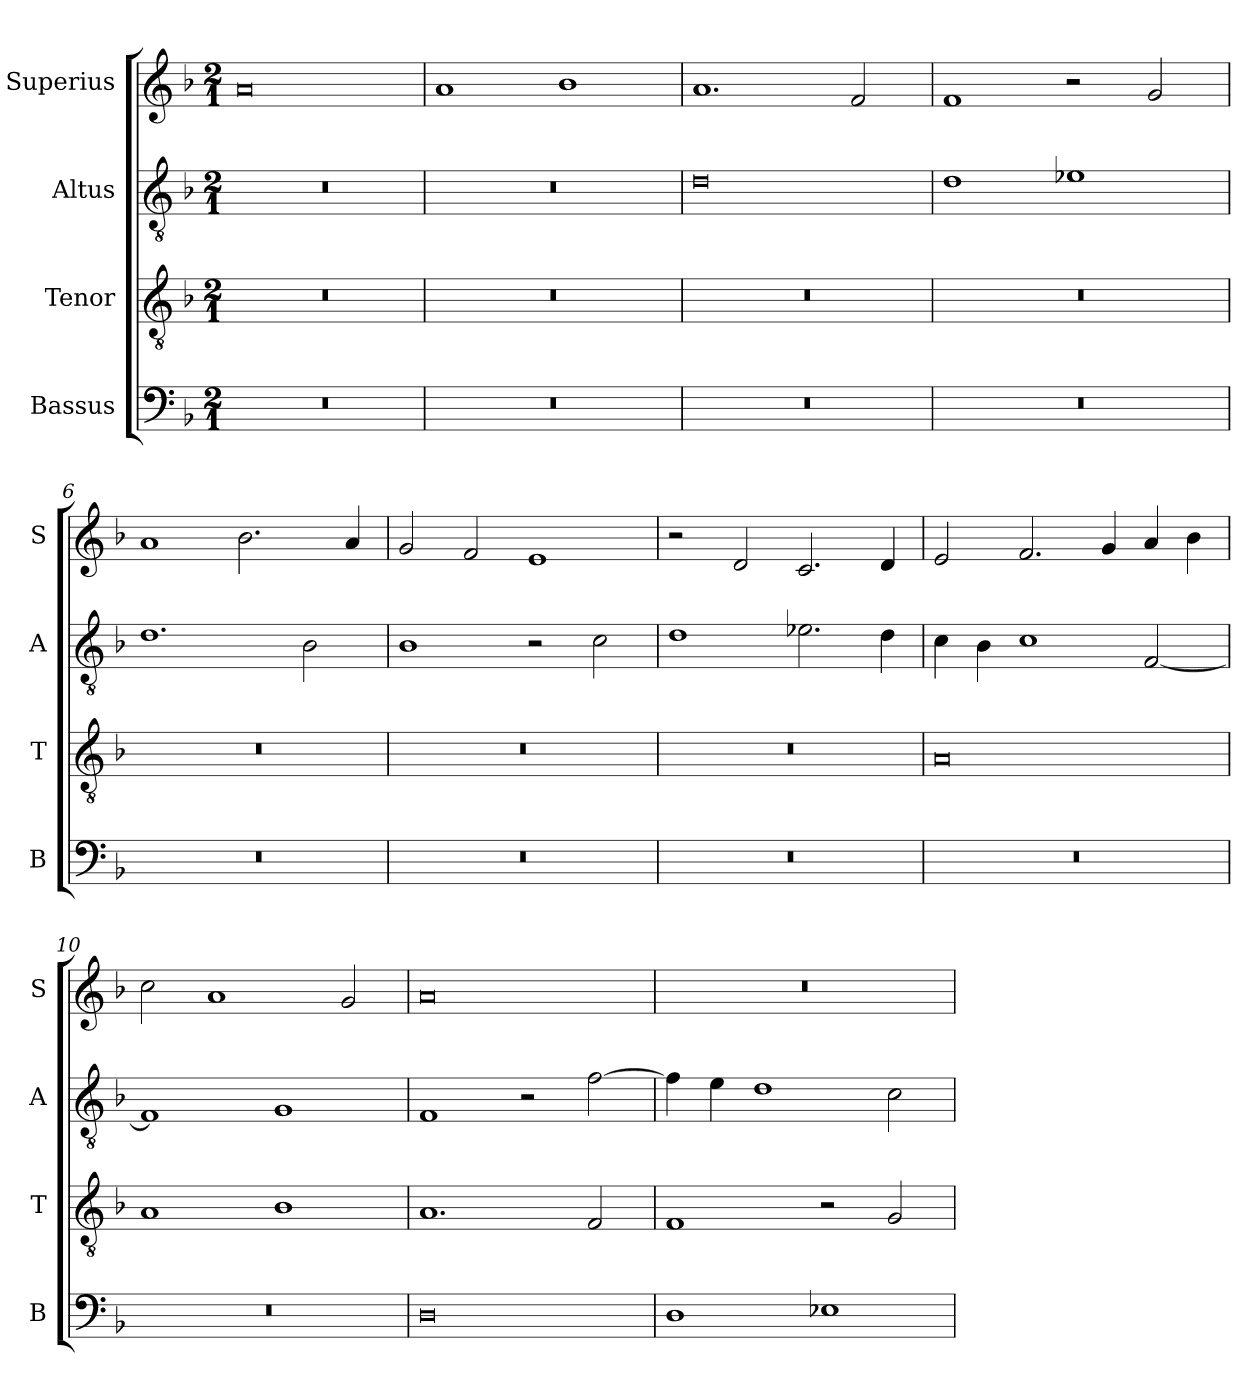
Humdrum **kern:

**kern	**kern	**kern	**kern
*part4	*part3	*part2	*part1
*staff4	*staff3	*staff2	*staff1
*I"Bassus	*I"Tenor	*I"Altus	*I"Superius
*I'B	*I'T	*I'A	*I'S
*clefF4	*clefGv2	*clefGv2	*clefG2
*k[b-]	*k[b-]	*k[b-]	*k[b-]
*M2/1	*M2/1	*M2/1	*M2/1
=	=	=	=
0r	0r	0r	0a
=3	=3	=3	=3
0r	0r	0r	1a
.	.	.	1b-
=4	=4	=4	=4
0r	0r	0d	1.a
.	.	.	2f
=5	=5	=5	=5
0r	0r	1d	1f
.	.	1e-X	2r
.	.	.	2g
=6	=6	=6	=6
0r	0r	1.d	1a
.	.	.	2.b-
.	.	2B-	.
.	.	.	4a
=7	=7	=7	=7
0r	0r	1B-	2g
.	.	.	2f
.	.	2r	1e
.	.	2c	.
=8	=8	=8	=8
0r	0r	1d	2r
.	.	.	2d
.	.	2.e-X	2.c
.	.	4d	4d
=9	=9	=9	=9
0r	0A	4c	2e
.	.	4B-	.
.	.	1c	2.f
.	.	.	4g
.	.	[2F	4a
.	.	.	4b-
=10	=10	=10	=10
0r	1A	1F]	2cc
.	.	.	1a
.	1B-	1G	.
.	.	.	2g
=11	=11	=11	=11
0D	1.A	1F	0a
.	.	2r	.
.	2F	[2f	.
=12	=12	=12	=12
1D	1F	4f]	0r
.	.	4e	.
.	.	1d	.
1E-X	2r	.	.
.	2G	2c	.
=	=	=	=
*-	*-	*-	*-
